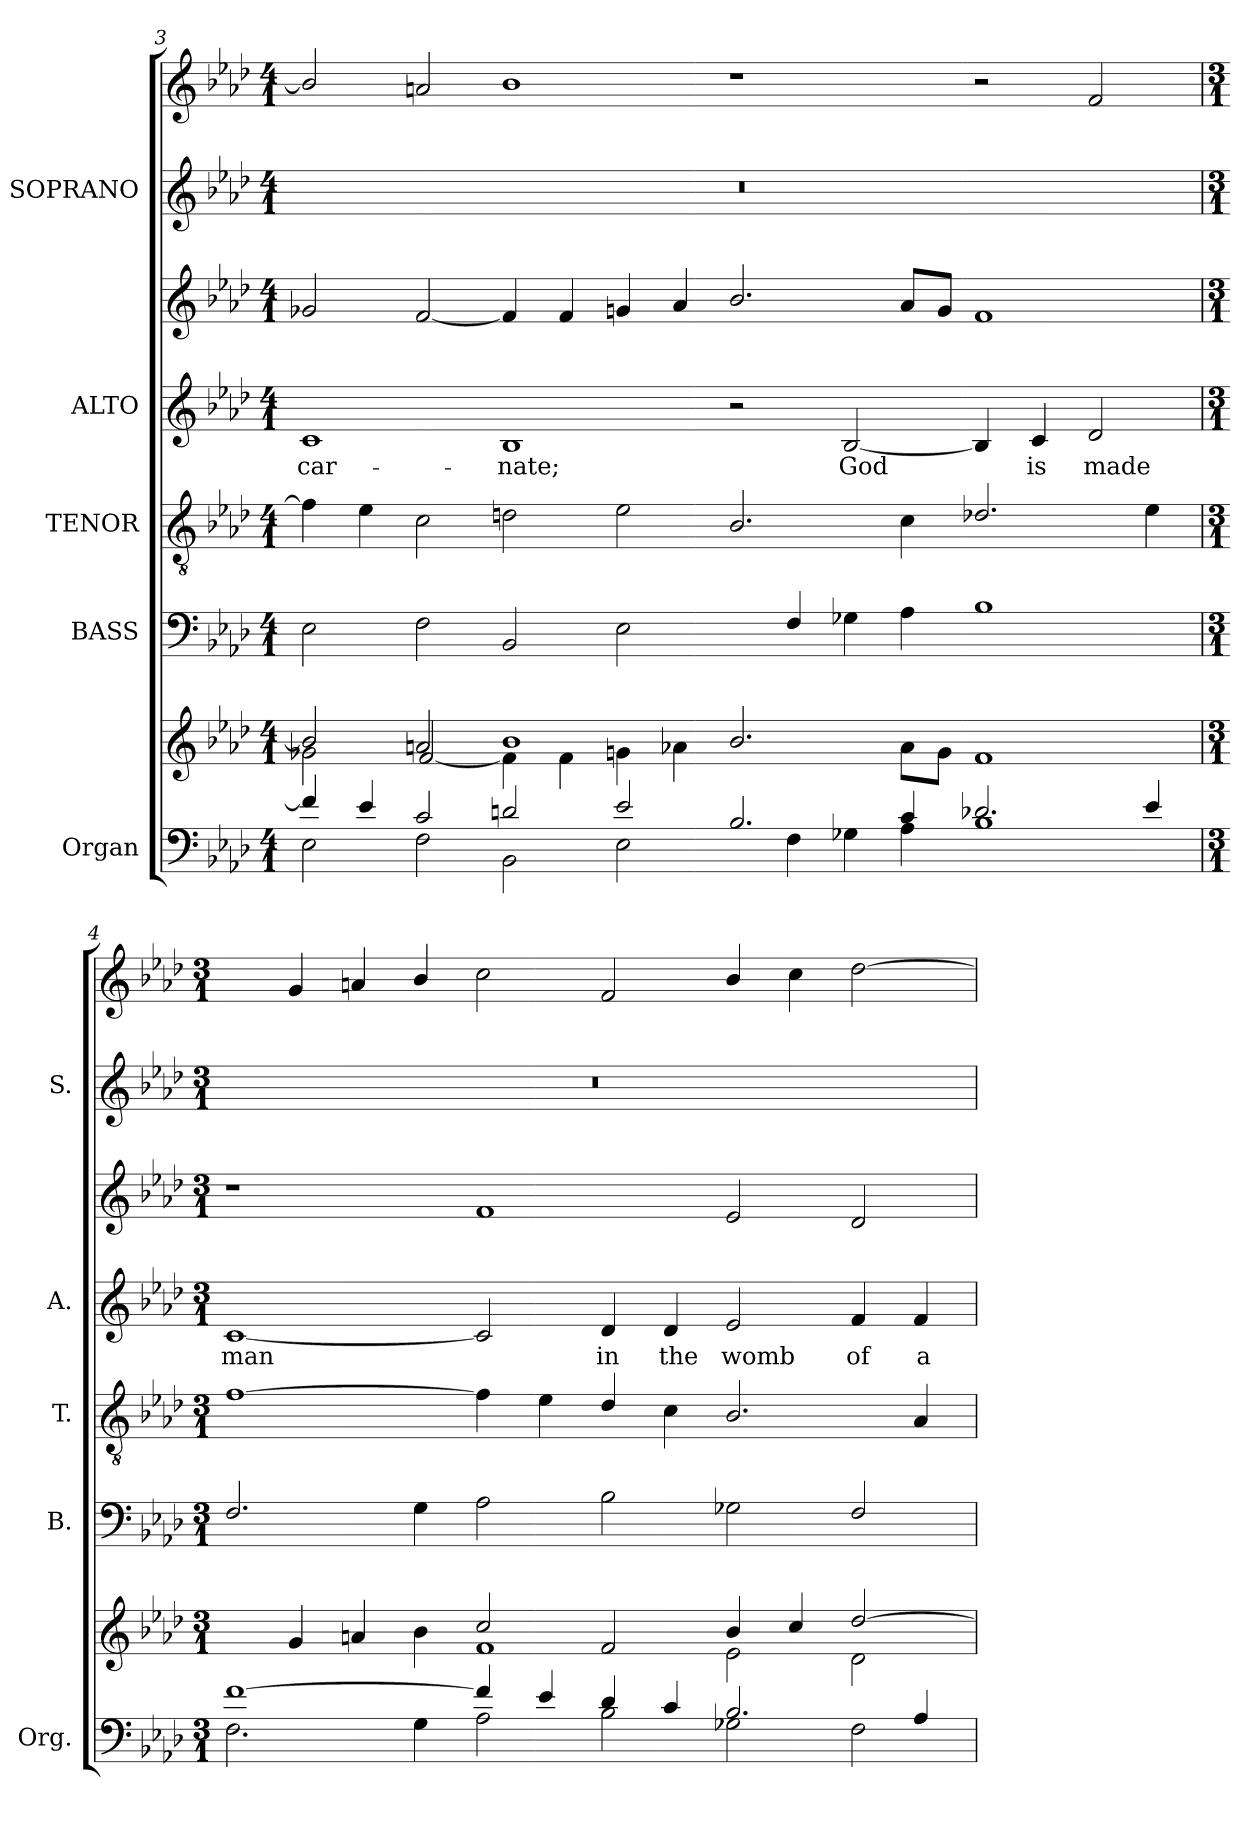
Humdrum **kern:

**kern	**kern	**kern	**kern	**kern	**text	**kern	**kern	**kern
*part5	*part5	*part4	*part3	*part2	*part2	*part2	*part1	*part1
*staff8	*staff7	*staff6	*staff5	*staff4	*staff4	*staff3	*staff2	*staff1
*I"Organ	*	*I"BASS	*I"TENOR	*I"ALTO	*	*	*I"SOPRANO	*
*I'Org.	*	*I'B.	*I'T.	*I'A.	*	*	*I'S.	*
!!LO:LB:g=z
*clefF4	*clefG2	*clefF4	*clefGv2	*clefG2	*	*clefG2	*clefG2	*clefG2
*	*	*	*ITrd7c12	*	*	*	*	*
*k[b-e-a-d-]	*k[b-e-a-d-]	*k[b-e-a-d-]	*k[b-e-a-d-]	*k[b-e-a-d-]	*	*k[b-e-a-d-]	*k[b-e-a-d-]	*k[b-e-a-d-]
*A-:	*A-:	*A-:	*A-:	*A-:	*	*A-:	*A-:	*A-:
*M4/1	*M4/1	*M4/1	*M4/1	*M4/1	*	*M4/1	*M4/1	*M4/1
=3	=3	=3	=3	=3	=3	=3	=3	=3
*^	*^	*	*	*	*	*	*	*
*	*	*	*^	*	*	*	*	*	*	*
!	!	!	!	!	!	!	!	!LO:LY:b:color=#000000	!	!LO:N:vis=1	!
4fi/]	2E-i\	2b-i/]	2g-Xi\	4ryy	2E-i\	4Fi\]	1ci	-car-	2g-Xi/	00r	2b-i/]
4e-i/	.	.	.	4ryy	.	4E-i\	.	.	.	.	.
2ci/	2Fi\	2ani/	[2fi/	2ryy	2Fi\	2Ci\	.	.	[2fi/	.	2ani/
!	!	!	!	!	!	!	!	!LO:LY:b:color=#000000	!	!	!
2dni/	2BB-i\	1b-i	4fi\]	2ryy	2BB-i/	2Dni\	1B-i	-nate;	4fi/]	.	1b-i
.	.	.	4fi\	.	.	.	.	.	4fi/	.	.
2e-i/	2E-i\	.	4gni\	2ryy	2E-i\	2E-i\	.	.	4gni/	.	.
.	.	.	4a-Xi\	.	.	.	.	.	4a-i/	.	.
2.B-i/	4E-i/yy	1ryy	2.b-i/	2.ryy	4E-i/yy	2.BB-i/	2r	.	2.b-i/	.	1r
.	4Fi\	.	.	.	4Fi/	.	.	.	.	.	.
!	!	!	!	!	!	!	!	!LO:LY:b:color=#000000	!	!	!
.	4G-Xi\	.	.	.	4G-Xi\	.	[2B-i/	God	.	.	.
4ci/	4A-i\	.	8a-i\L	4ryy	4A-i\	4Ci\	.	.	8a-i/L	.	.
.	.	.	8gi\J	.	.	.	.	.	8gi/J	.	.
2.d-Xi/	1B-i	2ryy	1fi	2.ryy	1B-i	2.D-Xi/	4B-i/]	.	1fi	.	2r
!	!	!	!	!	!	!	!	!LO:LY:b:color=#000000	!	!	!
.	.	.	.	.	.	.	4ci/	is	.	.	.
!	!	!	!	!	!	!	!	!LO:LY:b:color=#000000	!	!	!
.	.	2fi/yy	.	.	.	.	2d-i/	made	.	.	2fi/
4e-i/	.	.	.	4ryy	.	4E-i\	.	.	.	.	.
=4	=4	=4	=4	=4	=4	=4	=4	=4	=4	=4	=4
*M3/1	*	*M3/1	*	*	*M3/1	*M3/1	*M3/1	*	*M3/1	*M3/1	*M3/1
!	!	!	!	!	!	!	!	!LO:LY:b:color=#000000	!	!LO:N:vis=1	!
[1fi	2.Fi\	4fi/yy	1ryy	1ryy	2.Fi/	[1Fi	[1ci	man	1r	0.r	4fi/yy
.	.	4gi/	.	.	.	.	.	.	.	.	4gi/
.	.	4ani/	.	.	.	.	.	.	.	.	4ani/
.	4Gi\	4b-i\	.	.	4Gi\	.	.	.	.	.	4b-i/
4fi/]	2A-i\	2cci/	1fi	2ryy	2A-i\	4Fi\]	2ci/]	.	1fi	.	2cci\
4e-i/	.	.	.	.	.	4E-i\	.	.	.	.	.
!	!	!	!	!	!	!	!	!LO:LY:b:color=#000000	!	!	!
4d-i/	2B-i\	2fi/	.	4ryy	2B-i\	4D-i/	4d-i/	in	.	.	2fi/
!	!	!	!	!	!	!	!	!LO:LY:b:color=#000000	!	!	!
4ci/	.	.	.	4ryy	.	4Ci\	4d-i/	the	.	.	.
!	!	!	!	!	!	!	!	!LO:LY:b:color=#000000	!	!	!
2.B-i/	2G-Xi\	4b-i/	2e-i\	2ryy	2G-Xi\	2.BB-i/	2e-i/	womb	2e-i/	.	4b-i/
.	.	4cci/	.	.	.	.	.	.	.	.	4cci\
!	!	!	!	!	!	!	!	!LO:LY:b:color=#000000	!	!	!
.	2Fi\	[2dd-i/	2d-i\	4ryy	2Fi/	.	4fi/	of	2d-i/	.	[2dd-i\
!	!	!	!	!	!	!	!	!LO:LY:b:color=#000000	!	!	!
4A-i/	.	.	.	4ryy	.	4AA-i/	4fi/	a	.	.	.
*v	*v	*	*	*	*	*	*	*	*	*	*
*	*v	*v	*v	*	*	*	*	*	*	*
=	=	=	=	=	=	=	=	=
*-	*-	*-	*-	*-	*-	*-	*-	*-
